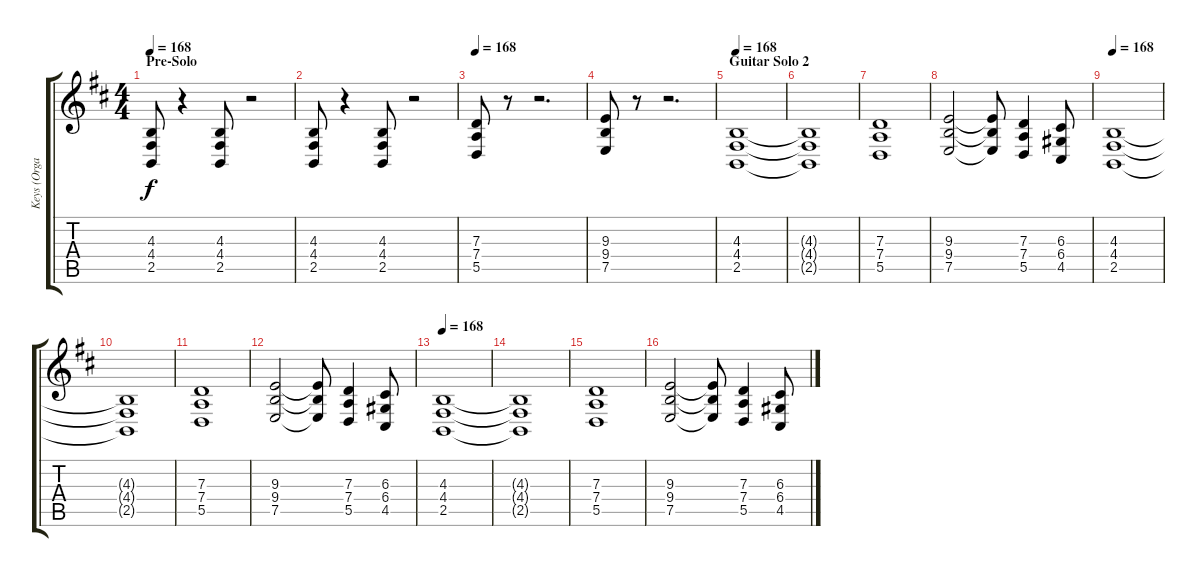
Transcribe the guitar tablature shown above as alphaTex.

\track ("Keys (Organ) - Chris Caffery" "Keys (Orga") {instrument churchorgan}
\staff {score tabs}
\tuning (E4 B3 G3 D3 A2 E2) {hide}
\ts (4 4)
\section ("" "Pre-Solo")
\tempo 168
\clef g2
\ks d
(4.3 4.4 2.5).8{dy f} r.4 (4.3 4.4 2.5).8 r.2 |
(4.3 4.4 2.5).8 r.4 (4.3 4.4 2.5).8 r.2 |
\tempo 168
(7.3 7.4 5.5).8 r.8 r.2{d} |
(9.3 9.4 7.5).8 r.8 r.2{d} |
\section ("" "Guitar Solo 2")
\tempo 168
(4.3 4.4 2.5).1 |
(4.3{t} 4.4{t} 2.5{t}).1 |
(7.3 7.4 5.5).1 |
(9.3 9.4 7.5).2 (9.3{t} 9.4{t} 7.5{t}).8 (7.3 7.4 5.5).4 (6.3 6.4 4.5).8 |
\tempo 168
(4.3 4.4 2.5).1 |
(4.3{t} 4.4{t} 2.5{t}).1 |
(7.3 7.4 5.5).1 |
(9.3 9.4 7.5).2 (9.3{t} 9.4{t} 7.5{t}).8 (7.3 7.4 5.5).4 (6.3 6.4 4.5).8 |
\tempo 168
(4.3 4.4 2.5).1 |
(4.3{t} 4.4{t} 2.5{t}).1 |
(7.3 7.4 5.5).1 |
(9.3 9.4 7.5).2 (9.3{t} 9.4{t} 7.5{t}).8 (7.3 7.4 5.5).4 (6.3 6.4 4.5).8
